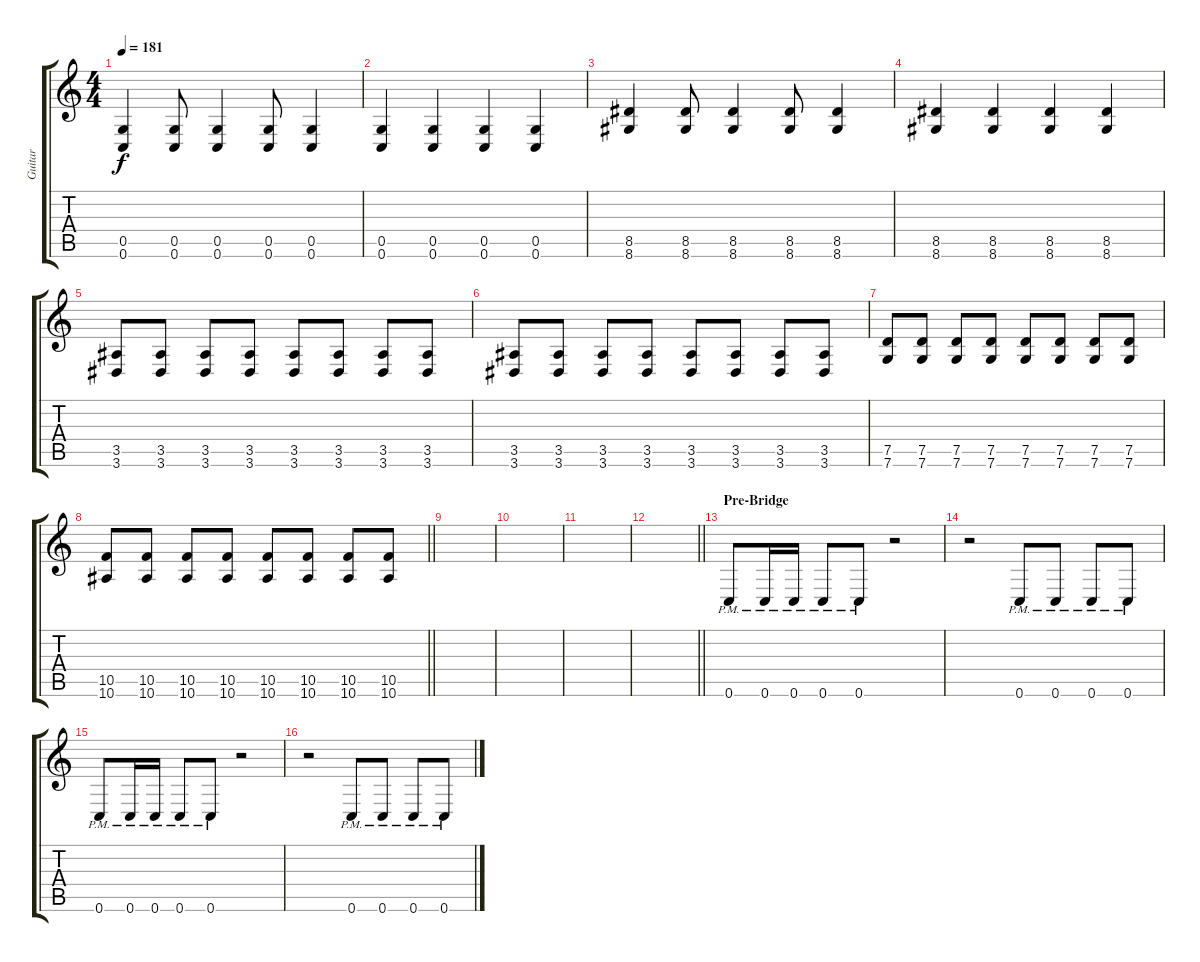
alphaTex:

\track ("Guitar" "Guitar") {instrument distortionguitar}
\staff {score tabs}
\tuning (D4 A3 F3 C3 G2 C2) {hide}
\ts (4 4)
\tempo 181
\clef g2
\ks c
(0.5 0.6).4{dy f} (0.5 0.6).8 (0.5 0.6).4 (0.5 0.6).8 (0.5 0.6).4 |
(0.5 0.6).4 (0.5 0.6).4 (0.5 0.6).4 (0.5 0.6).4 |
(8.5 8.6).4 (8.5 8.6).8 (8.5 8.6).4 (8.5 8.6).8 (8.5 8.6).4 |
(8.5 8.6).4 (8.5 8.6).4 (8.5 8.6).4 (8.5 8.6).4 |
(3.5 3.6).8 (3.5 3.6).8 (3.5 3.6).8 (3.5 3.6).8 (3.5 3.6).8 (3.5 3.6).8 (3.5 3.6).8 (3.5 3.6).8 |
(3.5 3.6).8 (3.5 3.6).8 (3.5 3.6).8 (3.5 3.6).8 (3.5 3.6).8 (3.5 3.6).8 (3.5 3.6).8 (3.5 3.6).8 |
(7.5 7.6).8 (7.5 7.6).8 (7.5 7.6).8 (7.5 7.6).8 (7.5 7.6).8 (7.5 7.6).8 (7.5 7.6).8 (7.5 7.6).8 |
\barLineRight lightlight
(10.5 10.6).8 (10.5 10.6).8 (10.5 10.6).8 (10.5 10.6).8 (10.5 10.6).8 (10.5 10.6).8 (10.5 10.6).8 (10.5 10.6).8 |
|
|
|
\barLineRight lightlight
|
\section ("" "Pre-Bridge")
0.6{pm}.8 0.6{pm}.16 0.6{pm}.16 0.6{pm}.8 0.6{pm}.8 r.2 |
r.2 0.6{pm}.8 0.6{pm}.8 0.6{pm}.8 0.6{pm}.8 |
0.6{pm}.8 0.6{pm}.16 0.6{pm}.16 0.6{pm}.8 0.6{pm}.8 r.2 |
r.2 0.6{pm}.8 0.6{pm}.8 0.6{pm}.8 0.6{pm}.8
